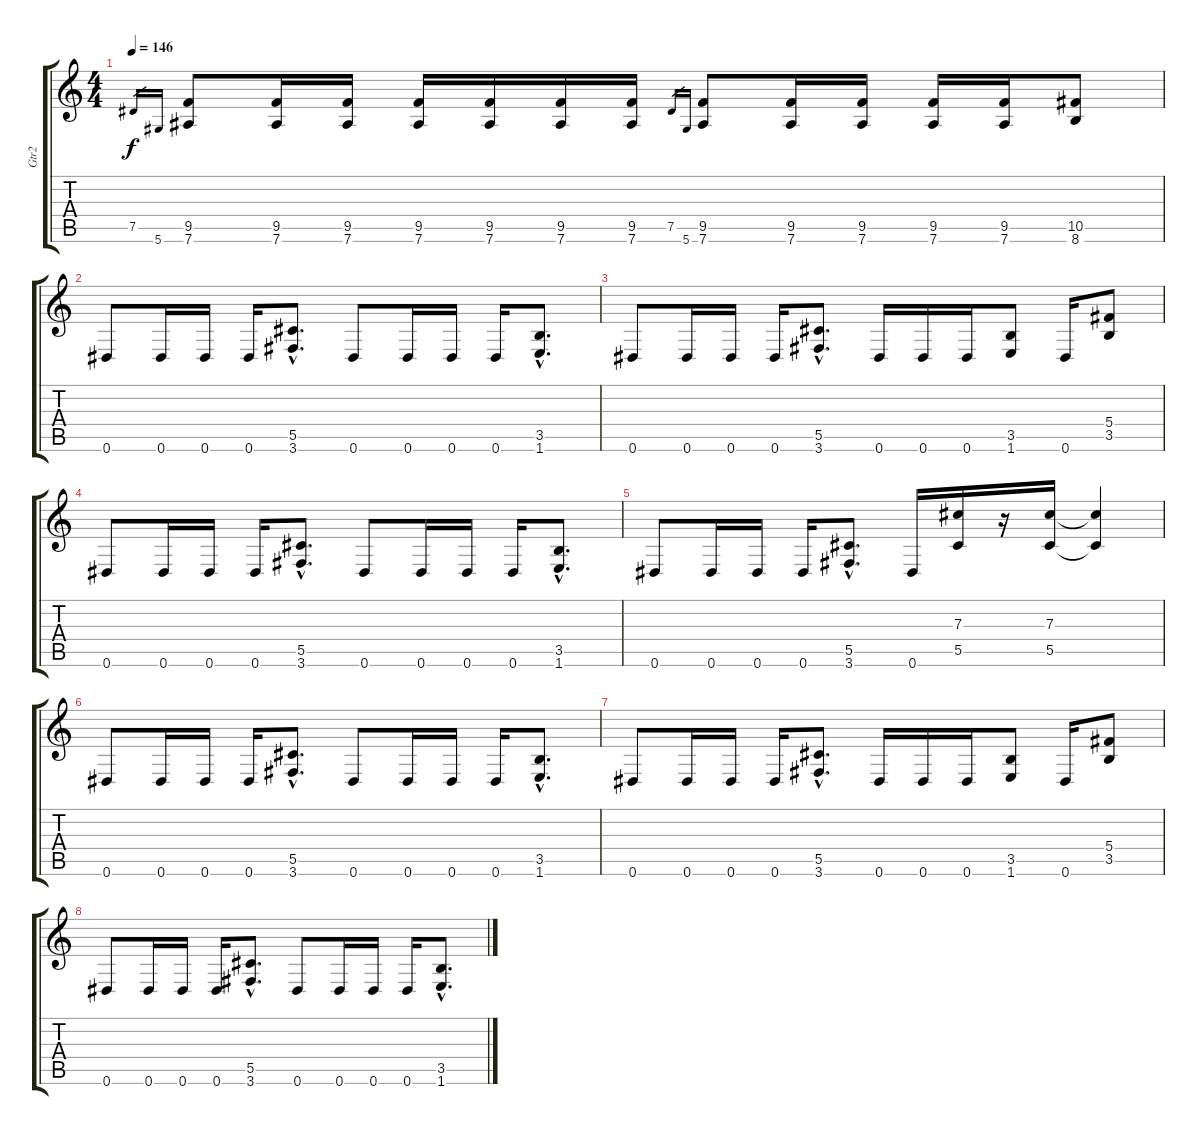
\track ("Gtr2" "Gtr2") {instrument overdrivenguitar}
\staff {score tabs}
\tuning (Eb4 Bb3 Gb3 Db3 Ab2 Eb2) {hide}
\ts (4 4)
\tempo 146
\clef g2
\ks c
7.5.16{gr dy f} 5.6.16{gr} (9.5 7.6).8 (9.5 7.6).16 (9.5 7.6).16 (9.5 7.6).16 (9.5 7.6).16 (9.5 7.6).16 (9.5 7.6).16 7.5.16{gr} 5.6.16{gr} (9.5 7.6).8 (9.5 7.6).16 (9.5 7.6).16 (9.5 7.6).16 (9.5 7.6).16 (10.5 8.6).8 |
0.6.8 0.6.16 0.6.16 0.6.16 (5.5{hac} 3.6{hac}).8{d} 0.6.8 0.6.16 0.6.16 0.6.16 (3.5{hac} 1.6{hac}).8{d} |
0.6.8 0.6.16 0.6.16 0.6.16 (5.5{hac} 3.6{hac}).8{d} 0.6.16 0.6.16 0.6.16 (3.5 1.6).8 0.6.16 (5.4 3.5).8 |
0.6.8 0.6.16 0.6.16 0.6.16 (5.5{hac} 3.6{hac}).8{d} 0.6.8 0.6.16 0.6.16 0.6.16 (3.5{hac} 1.6{hac}).8{d} |
0.6.8 0.6.16 0.6.16 0.6.16 (5.5{hac} 3.6{hac}).8{d} 0.6.16 (7.3 5.5).16 r.16 (7.3 5.5).16 (7.3{t} 5.5{t}).4 |
0.6.8 0.6.16 0.6.16 0.6.16 (5.5{hac} 3.6{hac}).8{d} 0.6.8 0.6.16 0.6.16 0.6.16 (3.5{hac} 1.6{hac}).8{d} |
0.6.8 0.6.16 0.6.16 0.6.16 (5.5{hac} 3.6{hac}).8{d} 0.6.16 0.6.16 0.6.16 (3.5 1.6).8 0.6.16 (5.4 3.5).8 |
0.6.8 0.6.16 0.6.16 0.6.16 (5.5{hac} 3.6{hac}).8{d} 0.6.8 0.6.16 0.6.16 0.6.16 (3.5{hac} 1.6{hac}).8{d}
